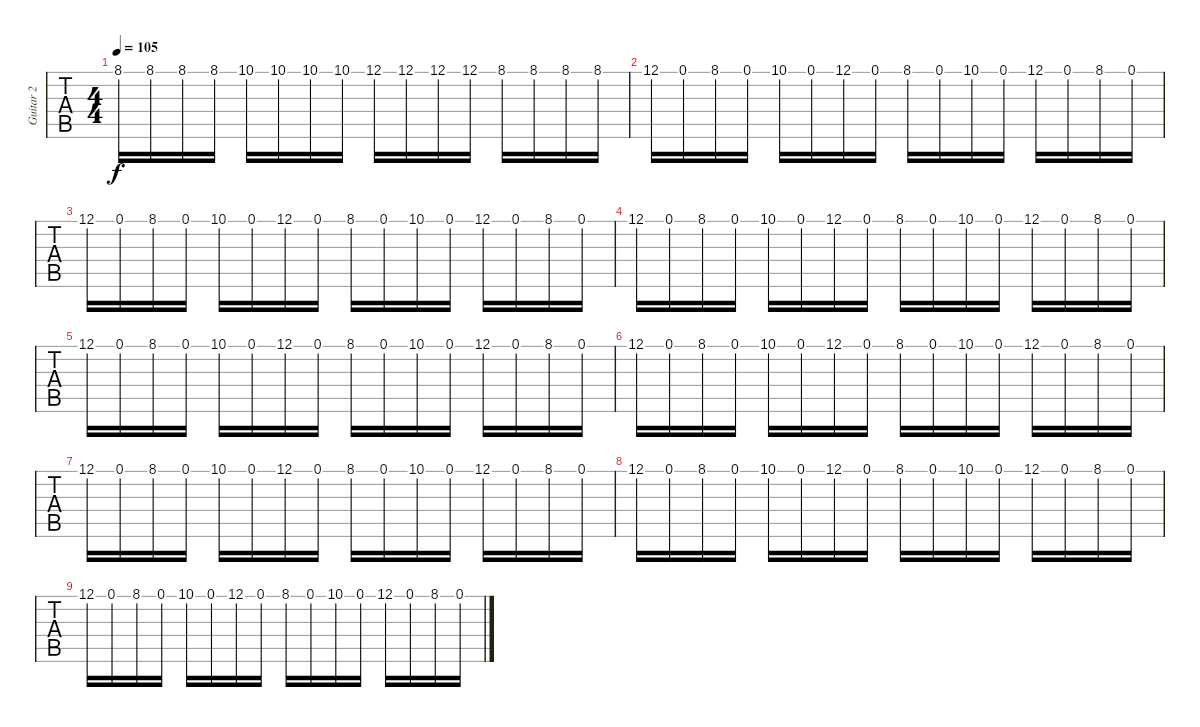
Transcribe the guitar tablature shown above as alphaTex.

\track ("Guitar 2" "Guitar 2") {instrument distortionguitar}
\staff {tabs}
\tuning (Eb4 Bb3 Gb3 Db3 Ab2 Db2) {hide}
\ts (4 4)
\tempo 105
\clef g2
\ks c
8.1.16{dy f} 8.1.16 8.1.16 8.1.16 10.1.16 10.1.16 10.1.16 10.1.16 12.1.16 12.1.16 12.1.16 12.1.16 8.1.16 8.1.16 8.1.16 8.1.16 |
12.1.16 0.1.16 8.1.16 0.1.16 10.1.16 0.1.16 12.1.16 0.1.16 8.1.16 0.1.16 10.1.16 0.1.16 12.1.16 0.1.16 8.1.16 0.1.16 |
12.1.16 0.1.16 8.1.16 0.1.16 10.1.16 0.1.16 12.1.16 0.1.16 8.1.16 0.1.16 10.1.16 0.1.16 12.1.16 0.1.16 8.1.16 0.1.16 |
12.1.16 0.1.16 8.1.16 0.1.16 10.1.16 0.1.16 12.1.16 0.1.16 8.1.16 0.1.16 10.1.16 0.1.16 12.1.16 0.1.16 8.1.16 0.1.16 |
12.1.16 0.1.16 8.1.16 0.1.16 10.1.16 0.1.16 12.1.16 0.1.16 8.1.16 0.1.16 10.1.16 0.1.16 12.1.16 0.1.16 8.1.16 0.1.16 |
12.1.16 0.1.16 8.1.16 0.1.16 10.1.16 0.1.16 12.1.16 0.1.16 8.1.16 0.1.16 10.1.16 0.1.16 12.1.16 0.1.16 8.1.16 0.1.16 |
12.1.16 0.1.16 8.1.16 0.1.16 10.1.16 0.1.16 12.1.16 0.1.16 8.1.16 0.1.16 10.1.16 0.1.16 12.1.16 0.1.16 8.1.16 0.1.16 |
12.1.16 0.1.16 8.1.16 0.1.16 10.1.16 0.1.16 12.1.16 0.1.16 8.1.16 0.1.16 10.1.16 0.1.16 12.1.16 0.1.16 8.1.16 0.1.16 |
12.1.16 0.1.16 8.1.16 0.1.16 10.1.16 0.1.16 12.1.16 0.1.16 8.1.16 0.1.16 10.1.16 0.1.16 12.1.16 0.1.16 8.1.16 0.1.16
